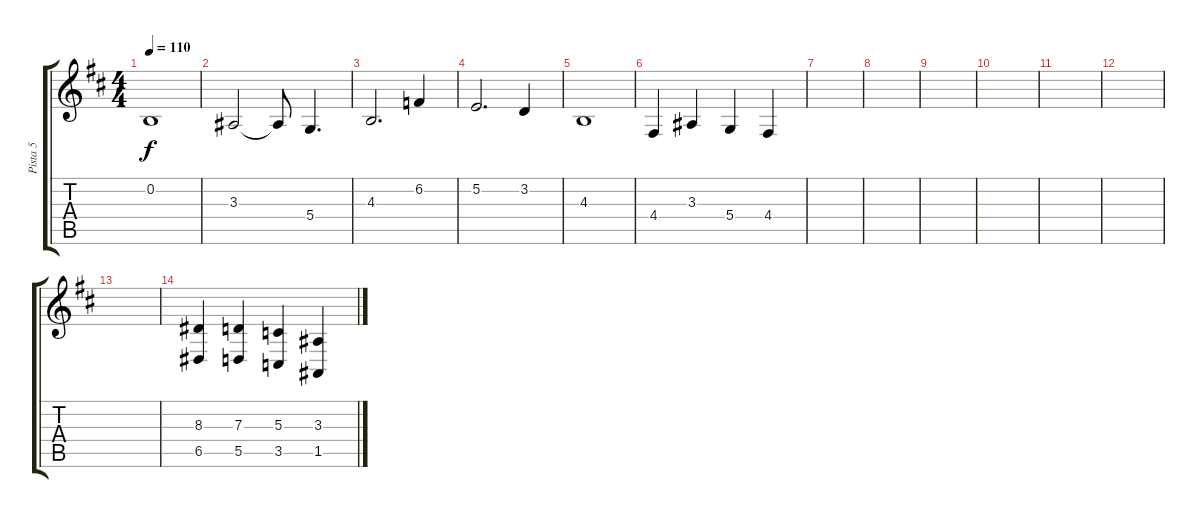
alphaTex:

\track ("Pista 5" "Pista 5") {instrument synthstrings1}
\staff {score tabs}
\tuning (E4 B3 G3 D3 A2 E2) {hide}
\ts (4 4)
\tempo 110
\clef g2
\ks bminor
0.2.1{dy f} |
3.3.2 3.3{t}.8 5.4.4{d} |
4.3.2{d} 6.2.4 |
5.2.2{d} 3.2.4 |
4.3.1 |
4.4.4 3.3.4 5.4.4 4.4.4 |
|
|
|
|
|
|
|
(8.3 6.5).4 (7.3 5.5).4 (5.3 3.5).4 (3.3 1.5).4
